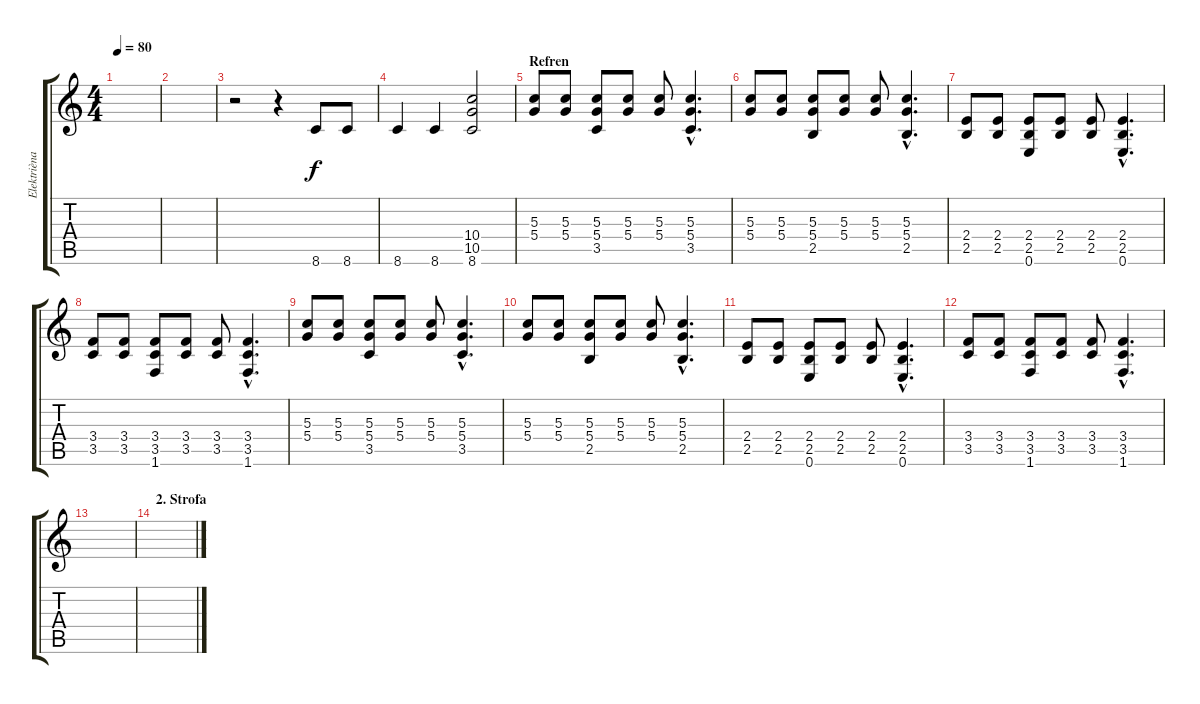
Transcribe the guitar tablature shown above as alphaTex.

\track ("Elektrièna Gitara 2" "Elektrièna") {instrument distortionguitar}
\staff {score tabs}
\tuning (E4 B3 G3 D3 A2 E2) {hide}
\ts (4 4)
\tempo 80
\clef g2
\ks c
|
|
r.2 r.4 8.6.8 8.6.8 |
8.6.4 8.6.4 (10.4 10.5 8.6).2 |
\section ("" "Refren")
(5.3 5.4).8 (5.3 5.4).8 (5.3 5.4 3.5).8 (5.3 5.4).8 (5.3 5.4).8 (5.3{hac} 5.4{hac} 3.5{hac}).4{d} |
(5.3 5.4).8 (5.3 5.4).8 (5.3 5.4 2.5).8 (5.3 5.4).8 (5.3 5.4).8 (5.3{hac} 5.4{hac} 2.5{hac}).4{d} |
(2.4 2.5).8 (2.4 2.5).8 (2.4 2.5 0.6).8 (2.4 2.5).8 (2.4 2.5).8 (2.4{hac} 2.5{hac} 0.6{hac}).4{d} |
(3.4 3.5).8 (3.4 3.5).8 (3.4 3.5 1.6).8 (3.4 3.5).8 (3.4 3.5).8 (3.4{hac} 3.5{hac} 1.6{hac}).4{d} |
(5.3 5.4).8 (5.3 5.4).8 (5.3 5.4 3.5).8 (5.3 5.4).8 (5.3 5.4).8 (5.3{hac} 5.4{hac} 3.5{hac}).4{d} |
(5.3 5.4).8 (5.3 5.4).8 (5.3 5.4 2.5).8 (5.3 5.4).8 (5.3 5.4).8 (5.3{hac} 5.4{hac} 2.5{hac}).4{d} |
(2.4 2.5).8 (2.4 2.5).8 (2.4 2.5 0.6).8 (2.4 2.5).8 (2.4 2.5).8 (2.4{hac} 2.5{hac} 0.6{hac}).4{d} |
(3.4 3.5).8 (3.4 3.5).8 (3.4 3.5 1.6).8 (3.4 3.5).8 (3.4 3.5).8 (3.4{hac} 3.5{hac} 1.6{hac}).4{d} |
|
\section ("" "2. Strofa")
